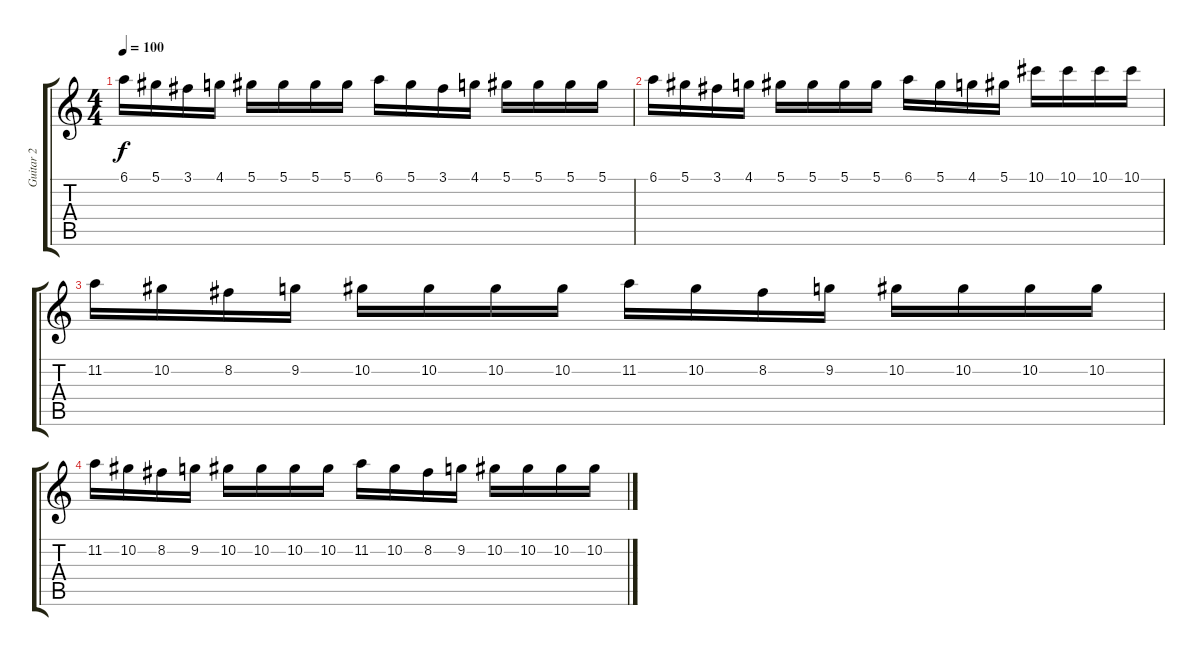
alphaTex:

\track ("Guitar 2" "Guitar 2") {instrument distortionguitar}
\staff {score tabs}
\tuning (Eb4 Bb3 Gb3 Db3 Ab2 Db2) {hide}
\ts (4 4)
\tempo 100
\clef g2
\ks c
6.1.16{dy f} 5.1.16 3.1.16 4.1.16 5.1.16 5.1.16 5.1.16 5.1.16 6.1.16 5.1.16 3.1.16 4.1.16 5.1.16 5.1.16 5.1.16 5.1.16 |
6.1.16 5.1.16 3.1.16 4.1.16 5.1.16 5.1.16 5.1.16 5.1.16 6.1.16 5.1.16 4.1.16 5.1.16 10.1.16 10.1.16 10.1.16 10.1.16 |
11.2.16 10.2.16 8.2.16 9.2.16 10.2.16 10.2.16 10.2.16 10.2.16 11.2.16 10.2.16 8.2.16 9.2.16 10.2.16 10.2.16 10.2.16 10.2.16 |
11.2.16 10.2.16 8.2.16 9.2.16 10.2.16 10.2.16 10.2.16 10.2.16 11.2.16 10.2.16 8.2.16 9.2.16 10.2.16 10.2.16 10.2.16 10.2.16
